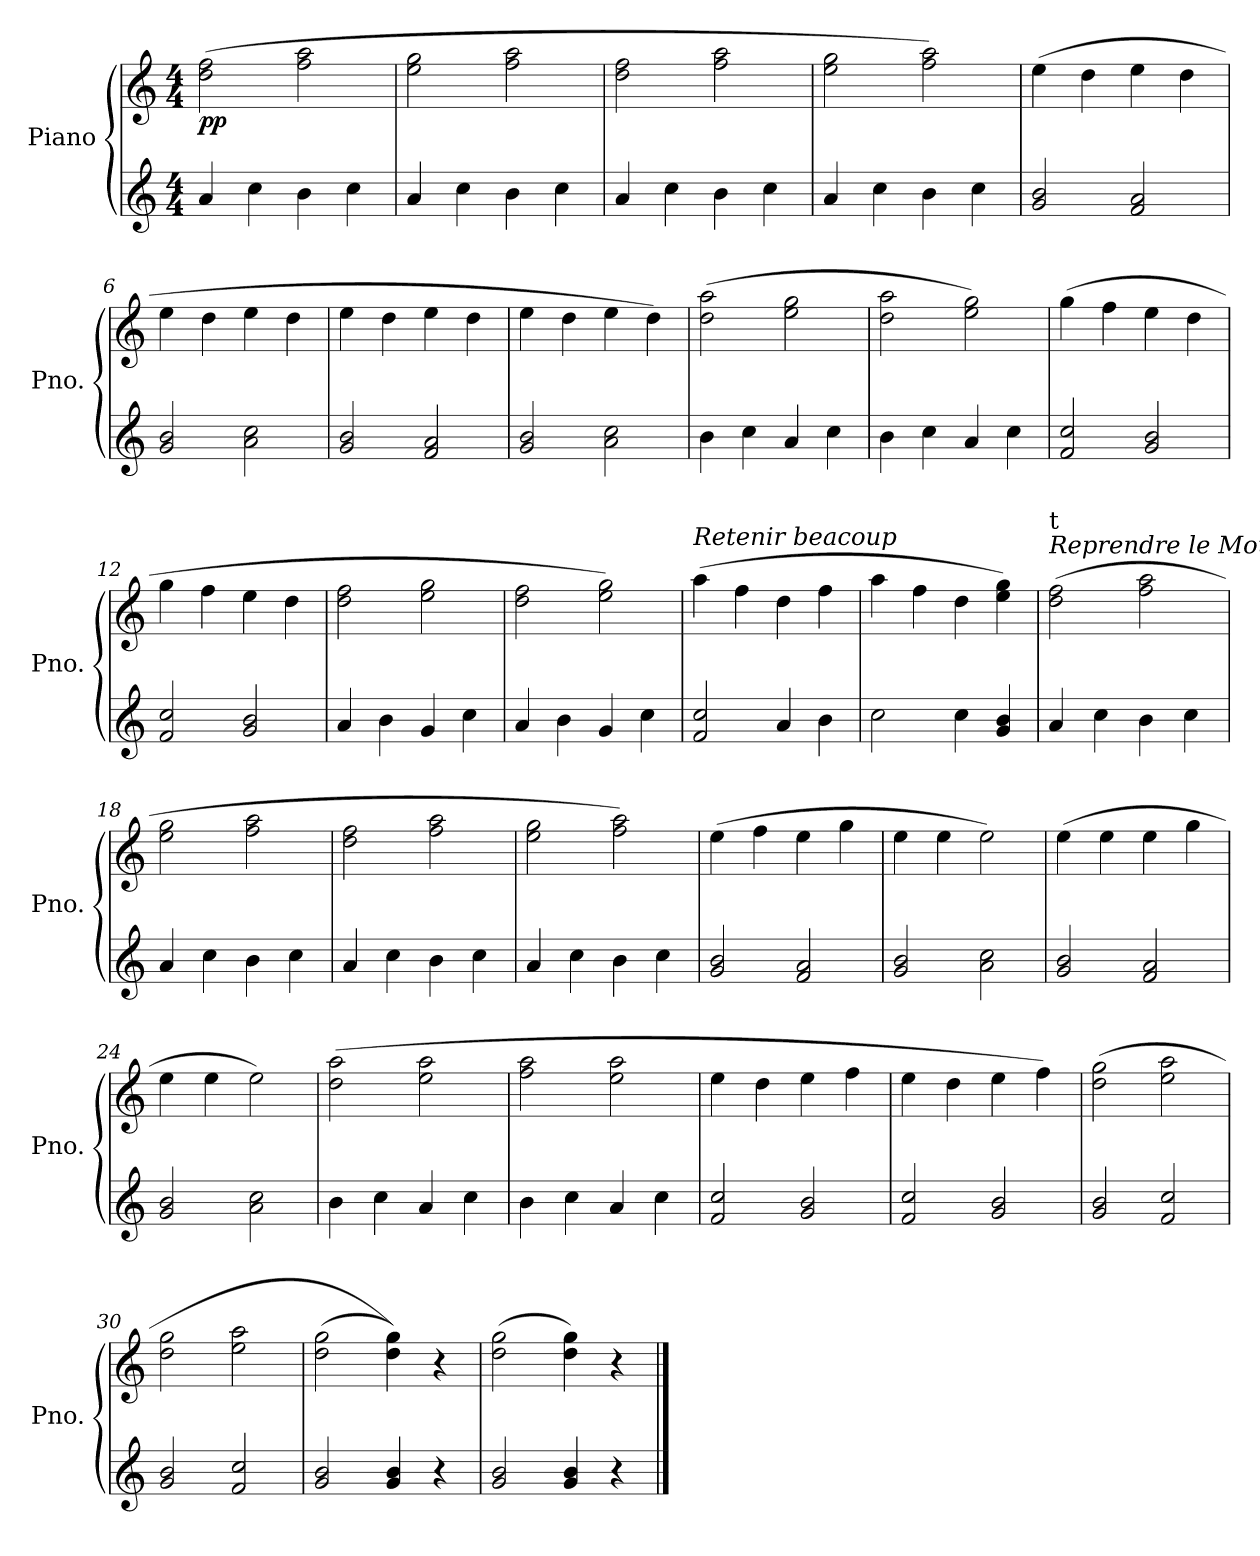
**kern	**kern	**dynam
*part1	*part1	*part1
*staff2	*staff1	*staff1/2
*I"Piano	*	*
*I'Pno.	*	*
*clefG2	*clefG2	*
*k[]	*k[]	*
*M4/4	*M4/4	*
=1	=1	=1
!	!	!LO:DY:b
4a/	(>2dd\ 2ff\	pp
4cc\	.	.
4b\	2ff\ 2aa\	.
4cc\	.	.
=2	=2	=2
4a/	2ee\ 2gg\	.
4cc\	.	.
4b\	2ff\ 2aa\	.
4cc\	.	.
=3	=3	=3
4a/	2dd\ 2ff\	.
4cc\	.	.
4b\	2ff\ 2aa\	.
4cc\	.	.
=4	=4	=4
4a/	2ee\ 2gg\	.
4cc\	.	.
4b\	2ff\ 2aa\)	.
4cc\	.	.
=5	=5	=5
2g/ 2b/	(>4ee\	.
.	4dd\	.
2f/ 2a/	4ee\	.
.	4dd\	.
=6	=6	=6
2g/ 2b/	4ee\	.
.	4dd\	.
2a\ 2cc\	4ee\	.
.	4dd\	.
=7	=7	=7
2g/ 2b/	4ee\	.
.	4dd\	.
2f/ 2a/	4ee\	.
.	4dd\	.
!!LO:LB:g=z
=8	=8	=8
2g/ 2b/	4ee\	.
.	4dd\	.
2a\ 2cc\	4ee\	.
.	4dd\)	.
=9	=9	=9
4b\	(>2dd\ 2aa\	.
4cc\	.	.
4a/	2ee\ 2gg\	.
4cc\	.	.
=10	=10	=10
4b\	2dd\ 2aa\	.
4cc\	.	.
4a/	2ee\ 2gg\)	.
4cc\	.	.
=11	=11	=11
2f/ 2cc/	(>4gg\	.
.	4ff\	.
2g/ 2b/	4ee\	.
.	4dd\	.
=12	=12	=12
2f/ 2cc/	4gg\	.
.	4ff\	.
2g/ 2b/	4ee\	.
.	4dd\	.
=13	=13	=13
4a/	2dd\ 2ff\	.
4b\	.	.
4g/	2ee\ 2gg\	.
4cc\	.	.
=14	=14	=14
4a/	2dd\ 2ff\	.
4b\	.	.
4g/	2ee\ 2gg\)	.
4cc\	.	.
!!LO:LB:g=z
=15	=15	=15
!	!LO:TX:a:i:t=Retenir beacoup	!
2f/ 2cc/	(>4aa\	.
.	4ff\	.
4a/	4dd\	.
4b\	4ff\	.
=16	=16	=16
2cc\	4aa\	.
.	4ff\	.
4cc\	4dd\	.
4g/ 4b/	4ee\ 4gg\)	.
=17	=17	=17
!	!LO:TX:a:i:t=Reprendre le Mouv	!
!	!LO:TX:a:t=t	!
4a/	(>2dd\ 2ff\	.
4cc\	.	.
4b\	2ff\ 2aa\	.
4cc\	.	.
=18	=18	=18
4a/	2ee\ 2gg\	.
4cc\	.	.
4b\	2ff\ 2aa\	.
4cc\	.	.
=19	=19	=19
4a/	2dd\ 2ff\	.
4cc\	.	.
4b\	2ff\ 2aa\	.
4cc\	.	.
=20	=20	=20
4a/	2ee\ 2gg\	.
4cc\	.	.
4b\	2ff\ 2aa\)	.
4cc\	.	.
=21	=21	=21
2g/ 2b/	(>4ee\	.
.	4ff\	.
2f/ 2a/	4ee\	.
.	4gg\	.
!!LO:LB:g=z
=22	=22	=22
2g/ 2b/	4ee\	.
.	4ee\	.
2a\ 2cc\	2ee\)	.
=23	=23	=23
2g/ 2b/	(>4ee\	.
.	4ee\	.
2f/ 2a/	4ee\	.
.	4gg\	.
=24	=24	=24
2g/ 2b/	4ee\	.
.	4ee\	.
2a\ 2cc\	2ee\)	.
=25	=25	=25
4b\	(>2dd\ 2aa\	.
4cc\	.	.
4a/	2ee\ 2aa\	.
4cc\	.	.
=26	=26	=26
4b\	2ff\ 2aa\	.
4cc\	.	.
4a/	2ee\ 2aa\	.
4cc\	.	.
=27	=27	=27
2f/ 2cc/	4ee\	.
.	4dd\	.
2g/ 2b/	4ee\	.
.	4ff\	.
=28	=28	=28
2f/ 2cc/	4ee\	.
.	4dd\	.
2g/ 2b/	4ee\	.
.	4ff\)	.
=29	=29	=29
2g/ 2b/	(>2dd\ 2gg\	.
2f/ 2cc/	2ee\ 2aa\	.
!!LO:LB:g=z
=30	=30	=30
2g/ 2b/	2dd\ 2gg\	.
2f/ 2cc/	2ee\ 2aa\	.
=31	=31	=31
2g/ 2b/	(>2dd\ 2gg\	.
4g/ 4b/	4dd\ 4gg\))	.
4r	4r	.
=32	=32	=32
2g/ 2b/	(>2dd\ 2gg\	.
4g/ 4b/	4dd\ 4gg\)	.
4r	4r	.
==	==	==
*-	*-	*-
